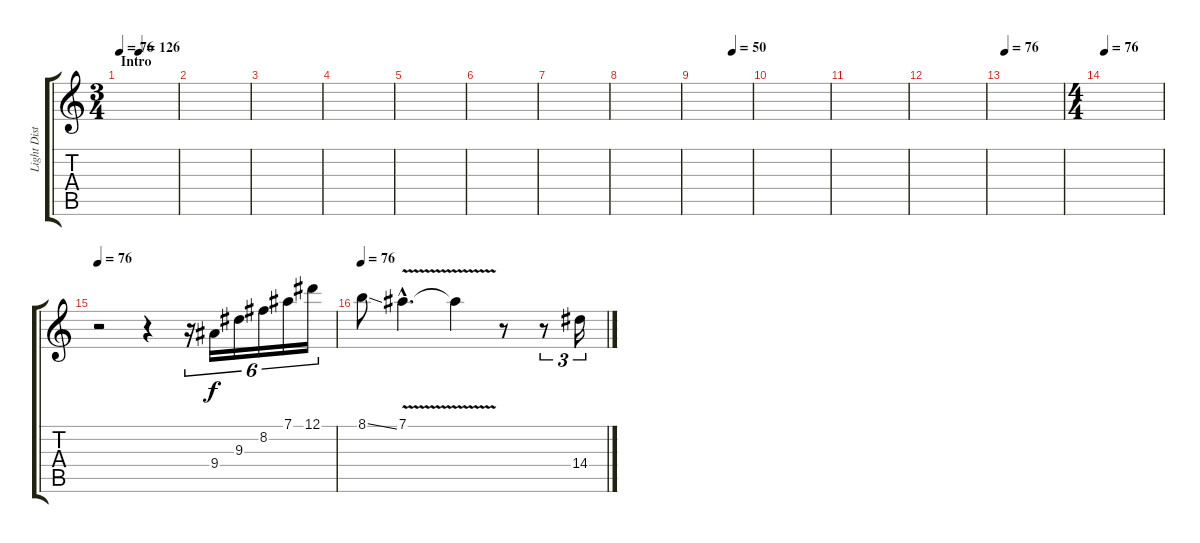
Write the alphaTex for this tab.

\track ("Light Distortion" "Light Dist") {instrument electricguitarmuted}
\staff {score tabs}
\tuning (Eb4 Bb3 Gb3 Db3 Ab2 Eb2) {hide}
\ts (3 4)
\section ("" "Intro")
\tempo 76
\tempo (126 0.3333333333333333)
\tempo 76
\clef g2
\ks c
|
|
|
|
|
|
|
|
\tempo (50 0.6666666666666666)
|
|
|
|
\tempo 76
|
\ts (4 4)
\tempo 76
|
\tempo 76
r.2 r.4 r.16{tu (6 4)} 9.4.16{tu (6 4)} 9.3.16{tu (6 4)} 8.2.16{tu (6 4)} 7.1.16{tu (6 4)} 12.1.16{tu (6 4)} |
\tempo 76
8.1{ss}.8 7.1{v hac}.4{d} 7.1{t}.4 r.8 r.8{tu (3 2)} 14.4.16{tu (3 2)}
